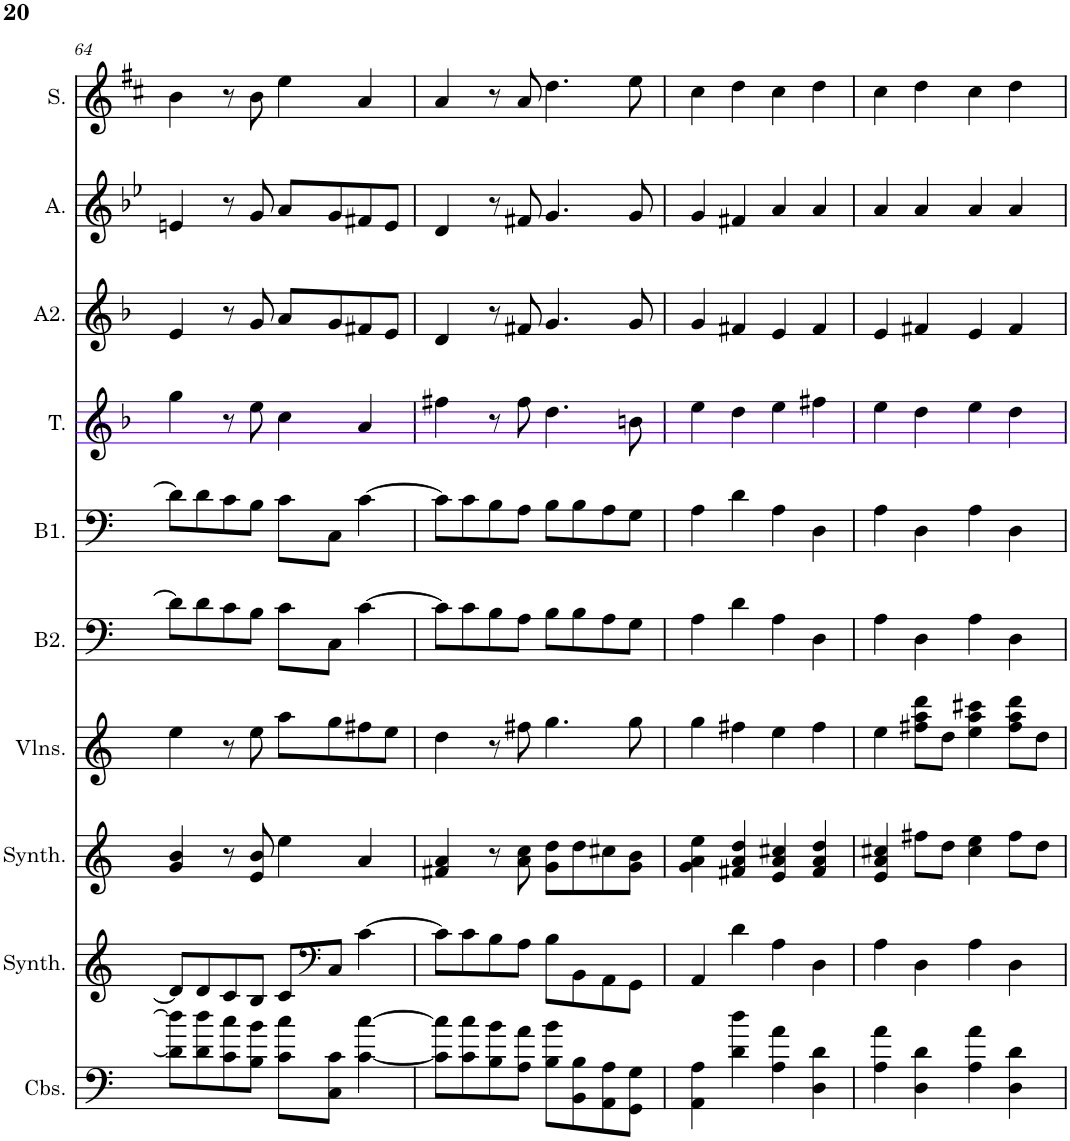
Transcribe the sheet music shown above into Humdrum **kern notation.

**kern	**kern	**kern	**kern	**kern	**kern	**kern	**kern	**kern	**kern
*part10	*part9	*part8	*part7	*part6	*part5	*part4	*part3	*part2	*part1
*staff10	*staff9	*staff8	*staff7	*staff6	*staff5	*staff4	*staff3	*staff2	*staff1
*I"Contrebasses, D'Bass/Strings, etc	*I"Synthétiseur d'instruments à cordes, Synth strings, etc	*I"Synthétiseur d'instruments à cordes, Synth strings 2	*I"Violons, 1st violins	*I"Basse2	*I"Basse1	*I"Tenor	*I"Alto2	*I"Alto	*I"Soprano
*I'Cbs.	*I'Synth.	*I'Synth.	*I'Vlns.	*I'B2.	*I'B1.	*I'T.	*I'A2.	*I'A.	*I'S.
!!LO:PB:g=z
*clefF4	*clefG2	*clefG2	*clefG2	*clefF4	*clefF4	*clefG2	*clefG2	*clefG2	*clefG2
*Trd7c12	*	*	*	*	*	*	*	*	*
*k[]	*k[]	*k[]	*k[]	*k[]	*k[]	*k[b-]	*k[b-]	*k[b-e-]	*k[f#c#]
*M4/4	*M4/4	*M4/4	*M4/4	*M4/4	*M4/4	*M4/4	*M4/4	*M4/4	*M4/4
=64	=64	=64	=64	=64	=64	=64	=64	=64	=64
8d\] 8dd\]L	8d/L]	4g/ 4b/	4ee\	8d\L]	8d\L]	4gg\	4e/	4en/	4b\
8d\ 8dd\	8d/	.	.	8d\	8d\	.	.	.	.
8c\ 8cc\	8c/	8r	8r	8c\	8c\	8r	8r	8r	8r
8B\ 8b\J	8B/J	8e/ 8b/	8ee\	8B\J	8B\J	8ee\	8g/	8g/	8b\
8c\ 8cc\L	8c/L	4ee\	8aa\L	8c\L	8c\L	4cc\	8a/L	8a/L	4ee\
*	*clefF4	*	*	*	*	*	*	*	*
8C\ 8c\J	8C/J	.	8gg\	8C\J	8C\J	.	8g/	8g/	.
[4c\ [4cc\	[4c\	4a/	8ff#X\	[4c\	[4c\	4a/	8f#X/	8f#X/	4a/
.	.	.	8ee\J	.	.	.	8e/J	8e/J	.
=65	=65	=65	=65	=65	=65	=65	=65	=65	=65
8c\] 8cc\]L	8c\L]	4f#X/ 4a/	4dd\	8c\L]	8c\L]	4ff#X\	4d/	4d/	4a/
8c\ 8cc\	8c\	.	.	8c\	8c\	.	.	.	.
8B\ 8b\	8B\	8r	8r	8B\	8B\	8r	8r	8r	8r
8A\ 8a\J	8A\J	8a\ 8cc\	8ff#X\	8A\J	8A\J	8ff#\	8f#X/	8f#X/	8a/
8B\ 8b\L	8B\L	8g\ 8dd\L	4.gg\	8B\L	8B\L	4.dd\	4.g/	4.g/	4.dd\
8BB\ 8B\	8BB\	8dd\	.	8B\	8B\	.	.	.	.
8AA\ 8A\	8AA\	8cc#X\	.	8A\	8A\	.	.	.	.
8GG\ 8G\J	8GG\J	8g\ 8b\J	8gg\	8G\J	8G\J	8bn\	8g/	8g/	8ee\
=66	=66	=66	=66	=66	=66	=66	=66	=66	=66
4AA\ 4A\	4AA/	4g\ 4a\ 4ee\	4gg\	4A\	4A\	4ee\	4g/	4g/	4cc#\
4d\ 4dd\	4d\	4f#X/ 4a/ 4dd/	4ff#X\	4d\	4d\	4dd\	4f#X/	4f#X/	4dd\
4A\ 4a\	4A\	4e/ 4a/ 4cc#X/	4ee\	4A\	4A\	4ee\	4e/	4a/	4cc#\
4D\ 4d\	4D\	4f#/ 4a/ 4dd/	4ff#\	4D\	4D\	4ff#X\	4f#/	4a/	4dd\
=67	=67	=67	=67	=67	=67	=67	=67	=67	=67
4A\ 4a\	4A\	4e/ 4a/ 4cc#X/	4ee\	4A\	4A\	4ee\	4e/	4a/	4cc#\
4D\ 4d\	4D\	8ff#X\L	8ff#X\ 8aa\ 8ddd\L	4D\	4D\	4dd\	4f#X/	4a/	4dd\
.	.	8dd\J	8dd\J	.	.	.	.	.	.
4A\ 4a\	4A\	4cc#\ 4ee\	4ee\ 4aa\ 4ccc#X\	4A\	4A\	4ee\	4e/	4a/	4cc#\
4D\ 4d\	4D\	8ff#\L	8ff#\ 8aa\ 8ddd\L	4D\	4D\	4dd\	4f#/	4a/	4dd\
.	.	8dd\J	8dd\J	.	.	.	.	.	.
=	=	=	=	=	=	=	=	=	=
*-	*-	*-	*-	*-	*-	*-	*-	*-	*-
